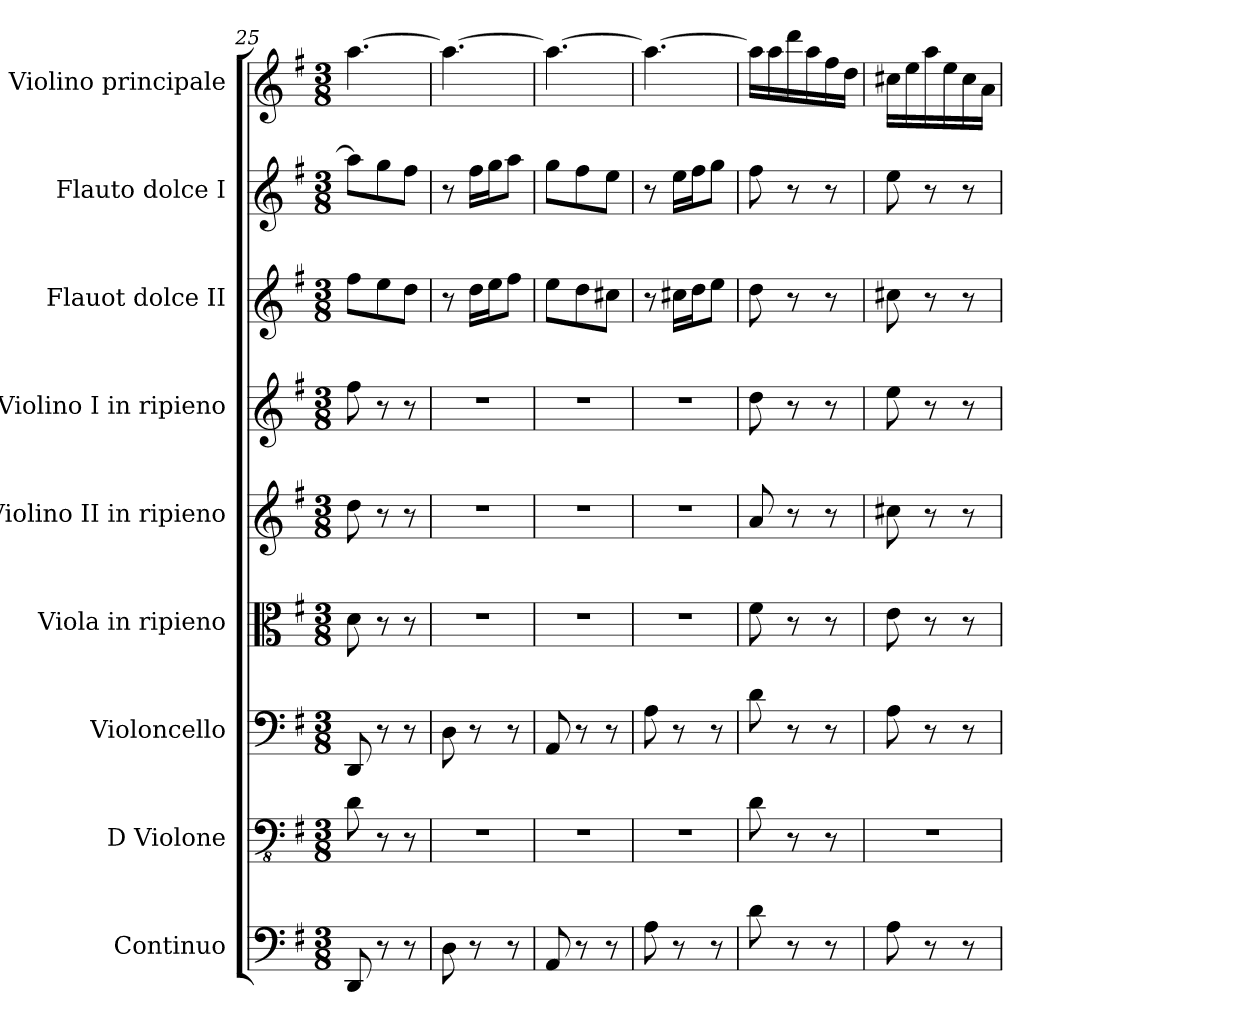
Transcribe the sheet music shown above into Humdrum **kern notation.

**kern	**kern	**kern	**kern	**kern	**kern	**kern	**kern	**kern
*part9	*part8	*part7	*part6	*part5	*part4	*part3	*part2	*part1
*staff9	*staff8	*staff7	*staff6	*staff5	*staff4	*staff3	*staff2	*staff1
*I"Continuo	*I"D Violone	*I"Violoncello	*I"Viola in ripieno	*I"Violino II in ripieno	*I"Violino I in ripieno	*I"Flauot dolce II	*I"Flauto dolce I	*I"Violino principale
*I'Cont.	*I'D Vne.	*I'Vc.	*I'Vla.	*I'Vln. II	*I'Vln. I	*I'Fl. II	*I'Fl. I	*I'Vln. p.
*clefF4	*clefFv4	*clefF4	*clefC3	*clefG2	*clefG2	*clefG2	*clefG2	*clefG2
*	*ITrd7c12	*	*	*	*	*	*	*
*k[f#]	*k[f#]	*k[f#]	*k[f#]	*k[f#]	*k[f#]	*k[f#]	*k[f#]	*k[f#]
*M3/8	*M3/8	*M3/8	*M3/8	*M3/8	*M3/8	*M3/8	*M3/8	*M3/8
=25	=25	=25	=25	=25	=25	=25	=25	=25
8DD/	8DD\	8DD/	8d\	8dd\	8ff#\	8ff#\L	8aa\L]	[4.aa\
8r	8r	8r	8r	8r	8r	8ee\	8gg\	.
8r	8r	8r	8r	8r	8r	8dd\J	8ff#\J	.
=26	=26	=26	=26	=26	=26	=26	=26	=26
8D\	4.r	8D\	4.r	4.r	4.r	8r	8r	4.aa\_
8r	.	8r	.	.	.	16dd\LL	16ff#\LL	.
.	.	.	.	.	.	16ee\J	16gg\J	.
8r	.	8r	.	.	.	8ff#\J	8aa\J	.
=27	=27	=27	=27	=27	=27	=27	=27	=27
8AA/	4.r	8AA/	4.r	4.r	4.r	8ee\L	8gg\L	4.aa\_
8r	.	8r	.	.	.	8dd\	8ff#\	.
8r	.	8r	.	.	.	8cc#X\J	8ee\J	.
=28	=28	=28	=28	=28	=28	=28	=28	=28
8A\	4.r	8A\	4.r	4.r	4.r	8r	8r	4.aa\_
8r	.	8r	.	.	.	16cc#X\LL	16ee\LL	.
.	.	.	.	.	.	16dd\J	16ff#\J	.
8r	.	8r	.	.	.	8ee\J	8gg\J	.
=29	=29	=29	=29	=29	=29	=29	=29	=29
8d\	8DD\	8d\	8f#\	8a/	8dd\	8dd\	8ff#\	16aa\LL]
.	.	.	.	.	.	.	.	16aa\
8r	8r	8r	8r	8r	8r	8r	8r	16ddd\
.	.	.	.	.	.	.	.	16aa\
8r	8r	8r	8r	8r	8r	8r	8r	16ff#\
.	.	.	.	.	.	.	.	16dd\JJ
=30	=30	=30	=30	=30	=30	=30	=30	=30
8A\	4.r	8A\	8e\	8cc#X\	8ee\	8cc#X\	8ee\	16cc#X\LL
.	.	.	.	.	.	.	.	16ee\
8r	.	8r	8r	8r	8r	8r	8r	16aa\
.	.	.	.	.	.	.	.	16ee\
8r	.	8r	8r	8r	8r	8r	8r	16cc#\
.	.	.	.	.	.	.	.	16a\JJ
=	=	=	=	=	=	=	=	=
*-	*-	*-	*-	*-	*-	*-	*-	*-
